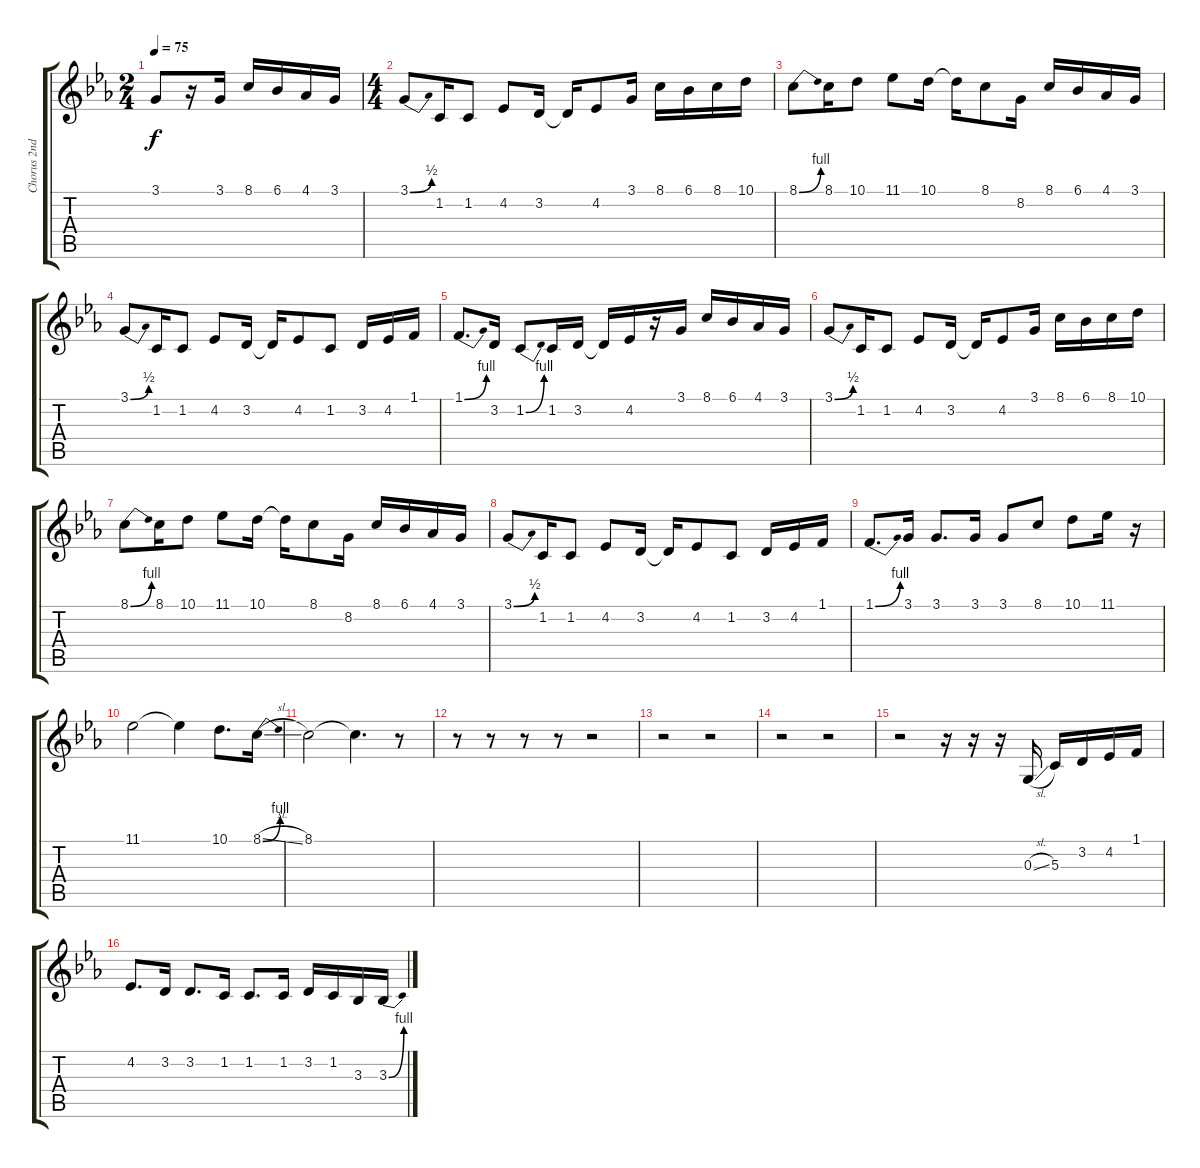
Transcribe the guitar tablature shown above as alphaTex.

\track ("Chorus 2nd" "Chorus 2nd") {instrument lead1square}
\staff {score tabs}
\tuning (E4 B3 G3 D3 A2 E2) {hide}
\ts (2 4)
\tempo 75
\clef g2
\ks eb
3.1{t}.8{dy f} r.16 3.1.16 8.1.16 6.1.16 4.1.16 3.1.16 |
\ts (4 4)
3.1{be (bend 0 0 60 2)}.8 1.2.16 1.2.8 4.2.8 3.2.16 3.2{t}.16 4.2.8 3.1.16 8.1.16 6.1.16 8.1.16 10.1.16 |
8.1{be (bend 0 0 60 4)}.8 8.1.16 10.1.8 11.1.8 10.1.16 10.1{t}.16 8.1.8 8.2.16 8.1.16 6.1.16 4.1.16 3.1.16 |
3.1{be (bend 0 0 60 2)}.8 1.2.16 1.2.8 4.2.8 3.2.16 3.2{t}.16 4.2.8 1.2.8 3.2.16 4.2.16 1.1.16 |
1.1{be (bend 0 0 60 4)}.8{d} 3.2.16 1.2{be (bend 0 0 60 4)}.8 1.2.16 3.2.16 3.2{t}.16 4.2.16 r.16 3.1.16 8.1.16 6.1.16 4.1.16 3.1.16 |
3.1{be (bend 0 0 60 2)}.8 1.2.16 1.2.8 4.2.8 3.2.16 3.2{t}.16 4.2.8 3.1.16 8.1.16 6.1.16 8.1.16 10.1.16 |
8.1{be (bend 0 0 60 4)}.8 8.1.16 10.1.8 11.1.8 10.1.16 10.1{t}.16 8.1.8 8.2.16 8.1.16 6.1.16 4.1.16 3.1.16 |
3.1{be (bend 0 0 60 2)}.8 1.2.16 1.2.8 4.2.8 3.2.16 3.2{t}.16 4.2.8 1.2.8 3.2.16 4.2.16 1.1.16 |
1.1{be (bend 0 0 60 4)}.8{d} 3.1.16 3.1.8{d} 3.1.16 3.1.8 8.1.8 10.1.8 11.1.16 r.16 |
11.1.2 11.1{t}.4 10.1.8{d} 8.1{be (bend 0 0 60 4) sl}.16 |
8.1.2 8.1{t}.4{d} r.8 |
r.8 r.8 r.8 r.8 r.2 |
r.2 r.2 |
r.2 r.2 |
r.2 r.16 r.16 r.16 0.3{sl}.16 5.3.16 3.2.16 4.2.16 1.1.16 |
4.2.8{d} 3.2.16 3.2.8{d} 1.2.16 1.2.8{d} 1.2.16 3.2.16 1.2.16 3.3.16 3.3{be (bend 0 0 60 4)}.16
